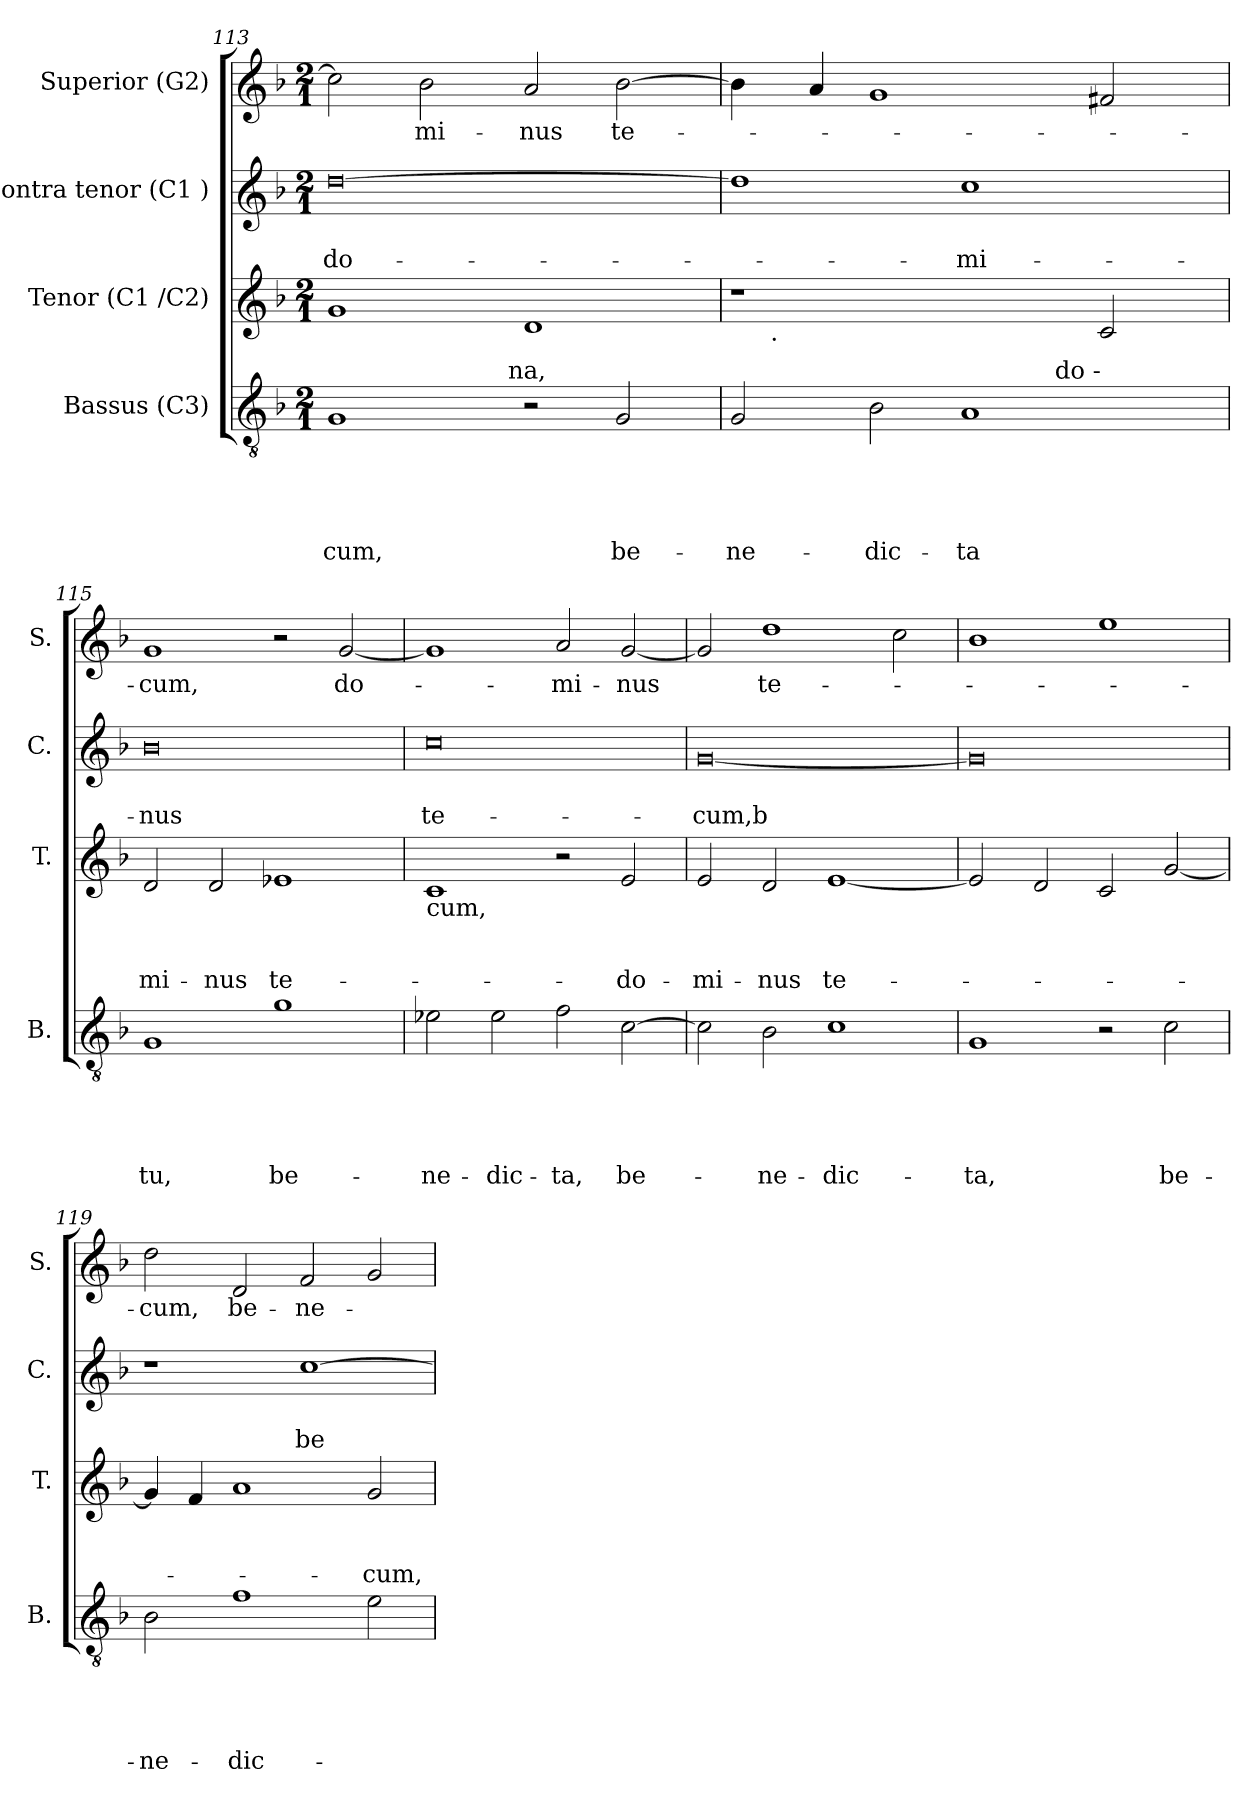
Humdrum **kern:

**kern	**text	**text	**text	**text	**text	**kern	**text	**text	**text	**kern	**text	**text	**kern	**text
*part4	*part4	*part4	*part4	*part4	*part4	*part3	*part3	*part3	*part3	*part2	*part2	*part2	*part1	*part1
*staff4	*staff4	*staff4	*staff4	*staff4	*staff4	*staff3	*staff3	*staff3	*staff3	*staff2	*staff2	*staff2	*staff1	*staff1
*I"Bassus (C3)	*	*	*	*	*	*I"Tenor (C1 /C2)	*	*	*	*I"Contra tenor (C1 )	*	*	*I"Superior (G2)	*
*I'B.	*	*	*	*	*	*I'T.	*	*	*	*I'C.	*	*	*I'S.	*
*clefGv2	*	*	*	*	*	*clefG2	*	*	*	*clefG2	*	*	*clefG2	*
*k[b-]	*	*	*	*	*	*k[b-]	*	*	*	*k[b-]	*	*	*k[b-]	*
*F:	*	*	*	*	*	*F:	*	*	*	*F:	*	*	*F:	*
*M2/1	*	*	*	*	*	*M2/1	*	*	*	*M2/1	*	*	*M2/1	*
=113	=113	=113	=113	=113	=113	=113	=113	=113	=113	=113	=113	=113	=113	=113
!	!	!	!	!	!LO:LY:b	!	!	!	!	!	!	!LO:LY:b	!	!
*^	*	*	*	*	*	*	*	*	*	*	*	*	*	*
1G	2ryy	.	.	.	.	-cum,	1g	.	.	.	[>0dd	.	do-	2cc\]	.
!	!	!	!	!	!	!	!	!	!	!	!	!	!	!	!LO:LY:b
.	4...ryy	.	.	.	.	.	.	.	.	.	.	.	.	2b-\	-mi-
!	!LO:TX:a:t=na,	!	!	!	!	!	!	!	!	!	!	!	!	!	!
.	1ryy	.	.	.	.	.	.	.	.	.	.	.	.	.	.
!	!	!	!	!	!	!	!	!	!	!	!	!	!	!	!LO:LY:b
2r	.	.	.	.	.	.	1d	.	.	.	.	.	.	2a/	-nus
!	!	!	!	!	!	!LO:LY:b	!	!	!	!	!	!	!	!	!LO:LY:b
2G/	.	.	.	.	.	be-	.	.	.	.	.	.	.	[>2b-\	te-
.	32ryy	.	.	.	.	.	.	.	.	.	.	.	.	.	.
=114	=114	=114	=114	=114	=114	=114	=114	=114	=114	=114	=114	=114	=114	=114	=114
!	!	!	!	!	!	!LO:LY:b	!	!	!	!	!	!	!	!	!
*	*	*	*	*	*	*	*^	*	*	*	*	*	*	*	*
2G/	1ryy	.	.	.	.	-ne-	1r	8ryy	.	.	.	1dd]	.	.	4b-\]	.
!	!	!	!	!	!	!	!	!LO:TX:b:t=.	!	!	!	!	!	!	!	!
.	.	.	.	.	.	.	.	1...ryy	.	.	.	.	.	.	.	.
.	.	.	.	.	.	.	.	.	.	.	.	.	.	.	4a/	.
!	!	!	!	!	!	!LO:LY:b	!	!	!	!	!	!	!	!	!	!
2B-\	.	.	.	.	.	-dic-	.	.	.	.	.	.	.	.	1g	.
!	!	!	!	!	!	!LO:LY:b	!	!	!	!	!	!	!	!LO:LY:b	!	!
1A	4ryy	.	.	.	.	-ta	2ryy	.	.	.	.	1cc	.	-mi-	.	.
.	16.ryy	.	.	.	.	.	.	.	.	.	.	.	.	.	.	.
!	!LO:TX:a:t=do -	!	!	!	!	!	!	!	!	!	!	!	!	!	!	!
.	2ryy	.	.	.	.	.	.	.	.	.	.	.	.	.	.	.
.	.	.	.	.	.	.	2c/	.	.	.	.	.	.	.	2f#X/	.
.	8ryy	.	.	.	.	.	.	.	.	.	.	.	.	.	.	.
.	32ryy	.	.	.	.	.	.	.	.	.	.	.	.	.	.	.
!!LO:PB:g=z
=115	=115	=115	=115	=115	=115	=115	=115	=115	=115	=115	=115	=115	=115	=115	=115	=115
!	!	!	!	!	!	!LO:LY:b	!	!	!	!	!LO:LY:b	!	!	!LO:LY:b	!	!LO:LY:b
*v	*v	*	*	*	*	*	*	*	*	*	*	*	*	*	*	*
*	*	*	*	*	*	*v	*v	*	*	*	*	*	*	*	*
1G	.	.	.	.	tu,	2d/	.	.	-mi-	0b-	.	-nus	1g	-cum,
!	!	!	!	!	!	!	!	!	!LO:LY:b	!	!	!	!	!
.	.	.	.	.	.	2d/	.	.	-nus	.	.	.	.	.
!	!	!	!	!	!LO:LY:b	!	!	!	!LO:LY:b	!	!	!	!	!
1g	.	.	.	.	be-	1e-X	.	.	te-	.	.	.	2r	.
!	!	!	!	!	!	!	!	!	!	!	!	!	!	!LO:LY:b
.	.	.	.	.	.	.	.	.	.	.	.	.	[<2g/	do-
=116	=116	=116	=116	=116	=116	=116	=116	=116	=116	=116	=116	=116	=116	=116
!	!	!	!	!	!	!LO:TX:b:t=cum,	!	!	!	!	!	!	!	!
!	!	!	!	!	!LO:LY:b	!	!	!	!	!	!	!LO:LY:b:rj	!	!
2e-\	.	.	.	.	-ne-	1c	.	.	.	0cc	.	te-	1g]	.
!	!	!	!	!	!LO:LY:b	!	!	!	!	!	!	!	!	!
2e-\	.	.	.	.	-dic-	.	.	.	.	.	.	.	.	.
!	!	!	!	!	!LO:LY:b	!	!	!	!	!	!	!	!	!LO:LY:b
2f\	.	.	.	.	-ta,	2r	.	.	.	.	.	.	2a/	-mi-
!	!	!	!	!	!LO:LY:b	!	!	!	!LO:LY:b	!	!	!	!	!LO:LY:b
[>2c\	.	.	.	.	be-	2e/	.	.	-do-	.	.	.	[<2g/	-nus
=117	=117	=117	=117	=117	=117	=117	=117	=117	=117	=117	=117	=117	=117	=117
!	!	!	!	!	!	!	!	!	!LO:LY:b	!	!	!LO:LY:b:rj	!	!
2c\]	.	.	.	.	.	2e/	.	.	-mi-	[<0g	.	-cum,b	2g/]	.
!	!	!	!	!	!LO:LY:b	!	!	!	!LO:LY:b	!	!	!	!	!LO:LY:b
2B-\	.	.	.	.	-ne-	2d/	.	.	-nus	.	.	.	1dd	te-
!	!	!	!	!	!LO:LY:b	!	!	!	!LO:LY:b	!	!	!	!	!
1c	.	.	.	.	-dic-	[<1e	.	.	te-	.	.	.	.	.
.	.	.	.	.	.	.	.	.	.	.	.	.	2cc\	.
=118	=118	=118	=118	=118	=118	=118	=118	=118	=118	=118	=118	=118	=118	=118
!	!	!	!	!	!LO:LY:b	!	!	!	!	!	!	!	!	!
1G	.	.	.	.	-ta,	2e/]	.	.	.	0g]	.	.	1b-	.
.	.	.	.	.	.	2d/	.	.	.	.	.	.	.	.
2r	.	.	.	.	.	2c/	.	.	.	.	.	.	1ee	.
!	!	!	!	!	!LO:LY:b	!	!	!	!	!	!	!	!	!
2c\	.	.	.	.	be-	[<2g/	.	.	.	.	.	.	.	.
=119	=119	=119	=119	=119	=119	=119	=119	=119	=119	=119	=119	=119	=119	=119
!	!	!	!	!	!LO:LY:b	!	!	!	!	!	!	!	!	!LO:LY:b
2B-\	.	.	.	.	-ne-	4g/]	.	.	.	1r	.	.	2dd\	-cum,
.	.	.	.	.	.	4f/	.	.	.	.	.	.	.	.
!	!	!	!	!	!LO:LY:b	!	!	!	!	!	!	!	!	!LO:LY:b
1f	.	.	.	.	-dic-	1a	.	.	.	.	.	.	2d/	be-
!	!	!	!	!	!	!	!	!	!	!	!	!LO:LY:b	!	!LO:LY:b
.	.	.	.	.	.	.	.	.	.	[<1cc	.	be-	2f/	-ne-
!	!	!	!	!	!	!	!	!	!LO:LY:b	!	!	!	!	!
2e\	.	.	.	.	.	2g/	.	.	-cum,	.	.	.	2g/	.
=	=	=	=	=	=	=	=	=	=	=	=	=	=	=
*-	*-	*-	*-	*-	*-	*-	*-	*-	*-	*-	*-	*-	*-	*-
